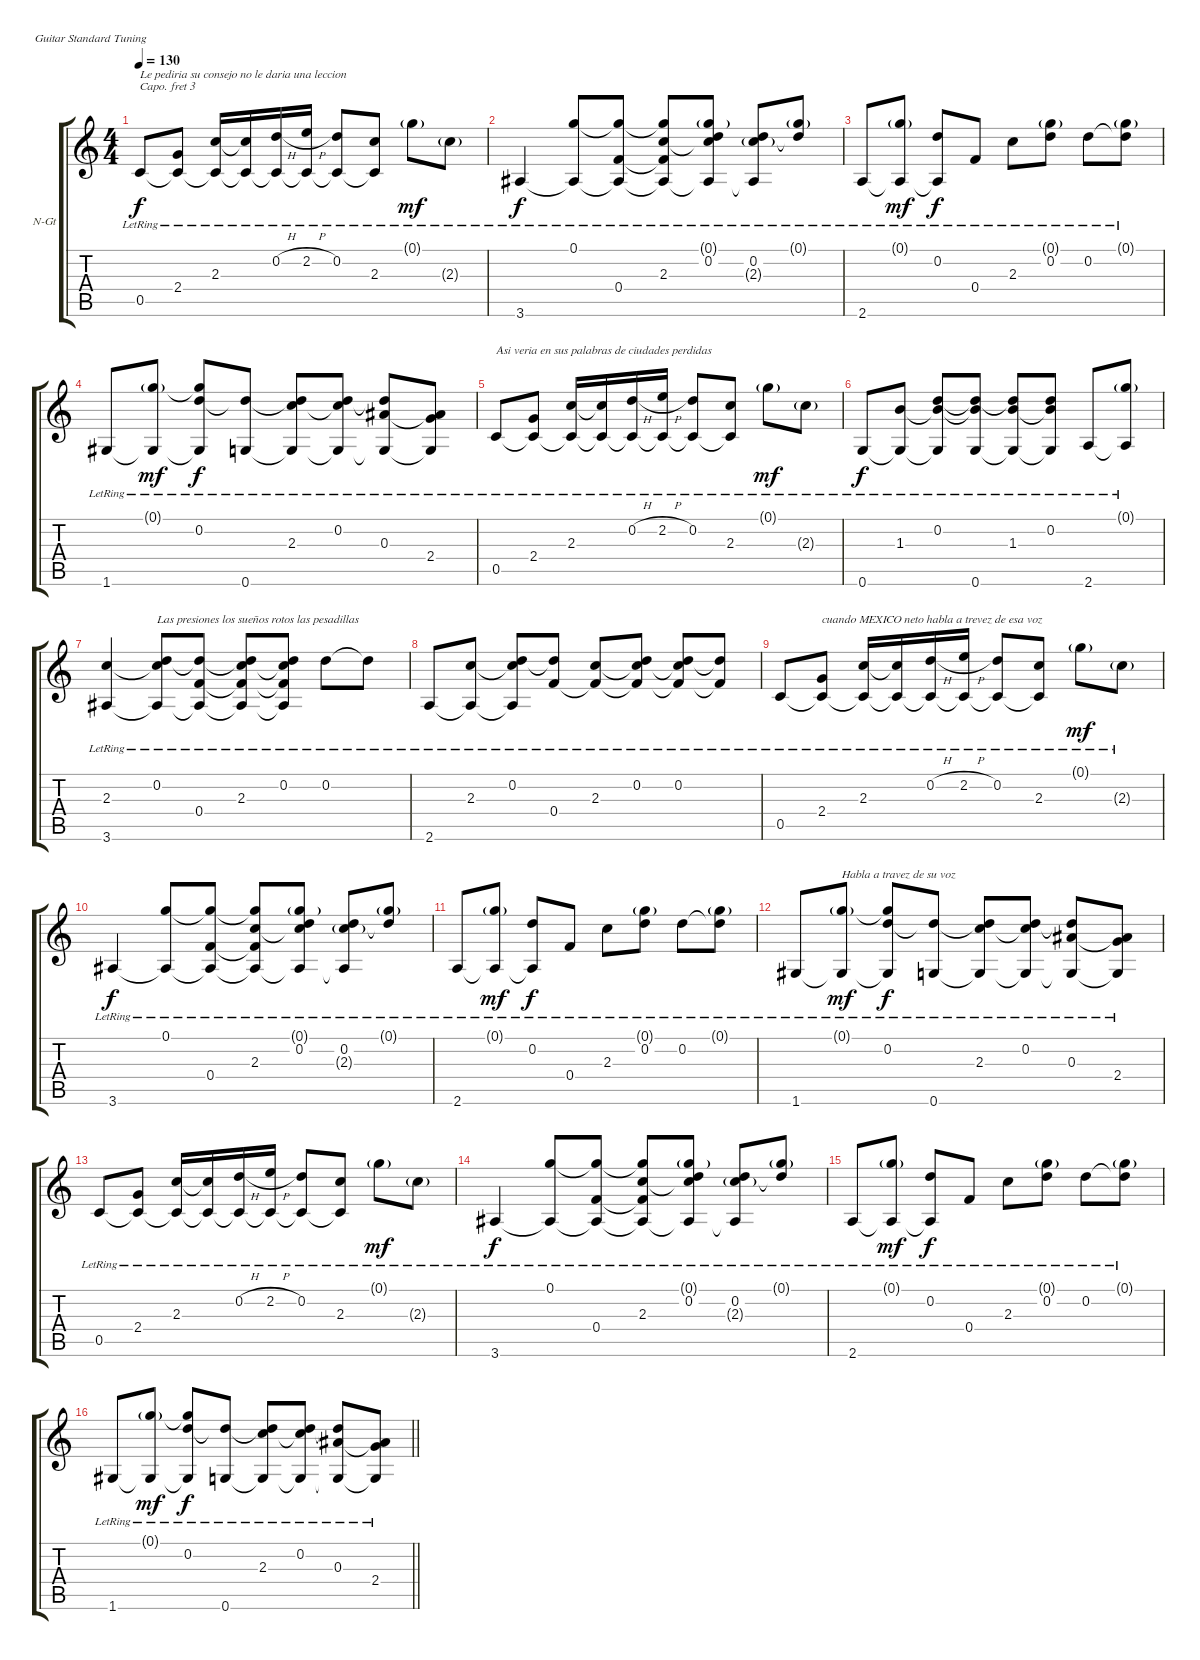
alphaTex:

\bracketExtendMode groupsimilarinstruments
\firstSystemTrackNameOrientation horizontal
\otherSystemsTrackNameOrientation horizontal
\track ("Guitarra" "N-Gt") {instrument acousticguitarnylon}
\staff {score tabs}
\capo 3
\tuning (E4 B3 G3 D3 A2 E2)
\ts (4 4)
\tempo 130
\clef g2
\ks c
0.5{lr}.8{txt "Le pediria su consejo no le daria una leccion" dy f} (2.4{lr} 0.5{lr t}).8 (2.3{lr} 0.5{lr t}).16 (2.3{lr t} 0.5{lr t}).16 (0.2{h lr} 0.5{lr t}).16 (2.2{h lr} 0.5{lr t}).16 (0.2{lr} 0.5{lr t}).8 (2.3{lr} 0.5{lr t}).8 0.1{g lr}.8{dy mf} 2.3{g lr}.8 |
3.6{lr}.4{dy f} (0.1{lr} 3.6{lr t}).8 (0.4{lr} 0.1{lr t} 3.6{lr t}).8 (0.1{lr t} 2.3{lr} 0.4{lr t} 3.6{lr t}).8 (0.1{g} 0.2{lr} 2.3{lr t} 3.6{lr t}).8 (0.2 2.3{g lr} 3.6{lr t}).8 (0.1{g lr} 0.2{t}).8 |
2.6{lr}.8 (0.1{g lr} 2.6{lr t}).8{dy mf} (0.2{lr} 2.6{lr t}).8{dy f} 0.4{lr}.8 2.3{lr}.8 (0.1{g} 0.2{lr}).8 0.2{lr}.8 (0.1{g} 0.2{lr t}).8 |
1.6{lr}.8 (0.1{g lr} 1.6{lr t}).8{dy mf} (0.1{lr t} 0.2{lr} 1.6{lr t}).8{dy f} (0.6{lr} 0.2{lr t}).8 (0.2{lr t} 2.3{lr} 0.6{lr t}).8 (0.2{lr} 2.3{lr t} 0.6{lr t}).8 (0.2{lr t} 0.3{lr} 0.6{lr t}).8 (0.3{lr t} 2.4{lr} 0.6{lr t}).8 |
0.5{lr}.8{txt "Asi veria en sus palabras de ciudades perdidas"} (2.4{lr} 0.5{lr t}).8 (2.3{lr} 0.5{lr t}).16 (2.3{lr t} 0.5{lr t}).16 (0.2{h lr} 0.5{lr t}).16 (2.2{h lr} 0.5{lr t}).16 (0.2{lr} 0.5{lr t}).8 (2.3{lr} 0.5{lr t}).8 0.1{g lr}.8{dy mf} 2.3{g lr}.8 |
0.6{lr}.8{dy f} (1.3{lr} 0.6{lr t}).8 (0.2{lr} 0.6{lr t} 1.3{lr t}).8 (1.3{lr t} 0.6{lr} 0.2{lr t}).8 (0.2{lr t} 1.3{lr} 0.6{lr t}).8 (0.2{lr} 1.3{lr t} 0.6{lr t}).8 2.6{lr}.8 (0.1{g lr} 2.6{lr t}).8 |
(2.3{lr} 3.6{lr}).4 (0.2{lr} 2.3{lr t} 3.6{lr t}).8{txt "Las presiones los sueños rotos las pesadillas"} (0.4{lr} 3.6{lr t} 0.2{lr t}).8 (0.2{lr t} 2.3{lr} 0.4{lr t} 3.6{lr t}).8 (0.2{lr} 2.3{lr t} 0.4{lr t} 3.6{lr t}).8 0.2{lr}.8 0.2{lr t}.8 |
2.6{lr}.8 (2.3{lr} 2.6{lr t}).8 (0.2{lr} 2.3{lr t} 2.6{lr t}).8 (0.2{lr t} 0.4{lr}).8 (2.3{lr} 0.4{lr t}).8 (0.2{lr} 2.3{lr t} 0.4{lr t}).8 (0.2{lr} 2.3{lr t} 0.4{lr t}).8 (0.2{lr t} 0.4{lr t}).8 |
0.5{lr}.8 (2.4{lr} 0.5{lr t}).8{txt "cuando MEXICO neto habla a trevez de esa voz"} (2.3{lr} 0.5{lr t}).16 (2.3{lr t} 0.5{lr t}).16 (0.2{h lr} 0.5{lr t}).16 (2.2{h lr} 0.5{lr t}).16 (0.2{lr} 0.5{lr t}).8 (2.3{lr} 0.5{lr t}).8 0.1{g lr}.8{dy mf} 2.3{g lr}.8 |
3.6{lr}.4{dy f} (0.1{lr} 3.6{lr t}).8 (0.4{lr} 0.1{lr t} 3.6{lr t}).8 (0.1{lr t} 2.3{lr} 0.4{lr t} 3.6{lr t}).8 (0.1{g} 0.2{lr} 2.3{lr t} 3.6{lr t}).8 (0.2 2.3{g lr} 3.6{lr t}).8 (0.1{g lr} 0.2{t}).8 |
2.6{lr}.8 (0.1{g lr} 2.6{lr t}).8{dy mf} (0.2{lr} 2.6{lr t}).8{dy f} 0.4{lr}.8 2.3{lr}.8 (0.1{g} 0.2{lr}).8 0.2{lr}.8 (0.1{g} 0.2{lr t}).8 |
1.6{lr}.8 (0.1{g lr} 1.6{lr t}).8{txt "Habla a travez de su voz" dy mf} (0.1{lr t} 0.2{lr} 1.6{lr t}).8{dy f} (0.6{lr} 0.2{lr t}).8 (0.2{lr t} 2.3{lr} 0.6{lr t}).8 (0.2{lr} 2.3{lr t} 0.6{lr t}).8 (0.2{lr t} 0.3{lr} 0.6{lr t}).8 (0.3{lr t} 2.4{lr} 0.6{lr t}).8 |
0.5{lr}.8 (2.4{lr} 0.5{lr t}).8 (2.3{lr} 0.5{lr t}).16 (2.3{lr t} 0.5{lr t}).16 (0.2{h lr} 0.5{lr t}).16 (2.2{h lr} 0.5{lr t}).16 (0.2{lr} 0.5{lr t}).8 (2.3{lr} 0.5{lr t}).8 0.1{g lr}.8{dy mf} 2.3{g lr}.8 |
3.6{lr}.4{dy f} (0.1{lr} 3.6{lr t}).8 (0.4{lr} 0.1{lr t} 3.6{lr t}).8 (0.1{lr t} 2.3{lr} 0.4{lr t} 3.6{lr t}).8 (0.1{g} 0.2{lr} 2.3{lr t} 3.6{lr t}).8 (0.2 2.3{g lr} 3.6{lr t}).8 (0.1{g lr} 0.2{t}).8 |
2.6{lr}.8 (0.1{g lr} 2.6{lr t}).8{dy mf} (0.2{lr} 2.6{lr t}).8{dy f} 0.4{lr}.8 2.3{lr}.8 (0.1{g} 0.2{lr}).8 0.2{lr}.8 (0.1{g} 0.2{lr t}).8 |
\barLineRight lightlight
1.6{lr}.8 (0.1{g lr} 1.6{lr t}).8{dy mf} (0.1{lr t} 0.2{lr} 1.6{lr t}).8{dy f} (0.6{lr} 0.2{lr t}).8 (0.2{lr t} 2.3{lr} 0.6{lr t}).8 (0.2{lr} 2.3{lr t} 0.6{lr t}).8 (0.2{lr t} 0.3{lr} 0.6{lr t}).8 (0.3{lr t} 2.4{lr} 0.6{lr t}).8
